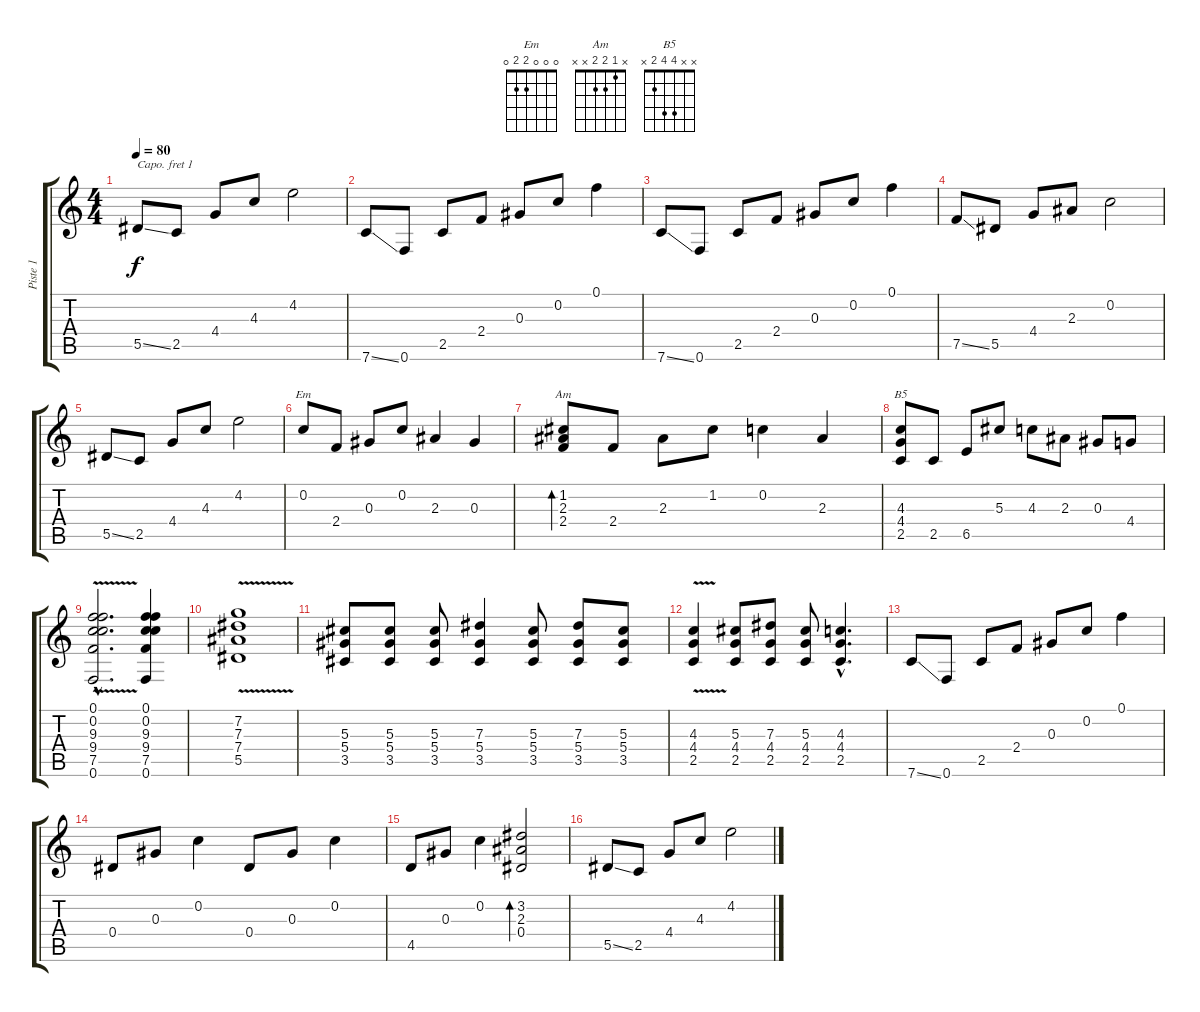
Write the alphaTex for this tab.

\track ("Piste 1" "Piste 1") {instrument acousticguitarnylon}
\staff {score tabs}
\capo 1
\tuning (E4 B3 G3 D3 A2 E2) {hide}
\chord ("Em" 0 0 0 2 2 0)
\chord ("Am" x 1 2 2 x x)
\chord ("B5" x x 4 4 2 x)
\ts (4 4)
\tempo 80
\clef g2
\ks c
5.5{ss}.8{dy f} 2.5.8 4.4.8 4.3.8 4.2.2 |
7.6{ss}.8 0.6.8 2.5.8 2.4.8 0.3.8 0.2.8 0.1.4 |
7.6{ss}.8 0.6.8 2.5.8 2.4.8 0.3.8 0.2.8 0.1.4 |
7.5{ss}.8 5.5.8 4.4.8 2.3.8 0.2.2 |
5.5{ss}.8 2.5.8 4.4.8 4.3.8 4.2.2 |
0.2.8{ch "Em"} 2.4.8 0.3.8 0.2.8 2.3.4 0.3.4 |
(1.2 2.3 2.4).8{bd 480 ch "Am"} 2.4.8 2.3.8 1.2.8 0.2.4 2.3.4 |
(4.3 4.4 2.5).8{ch "B5"} 2.5.8 6.5.8 5.3.8 4.3.8 2.3.8 0.3.8 4.4.8 |
(0.1{v hac} 0.2{v hac} 9.3{v hac} 9.4{v hac} 7.5{v hac} 0.6{v hac}).2{d} (0.1 0.2 9.3 9.4 7.5 0.6).4 |
(7.2{v} 7.3{v} 7.4{v} 5.5{v}).1 |
(5.3 5.4 3.5).8 (5.3 5.4 3.5).8 (5.3 5.4 3.5).8 (7.3 5.4 3.5).4 (5.3 5.4 3.5).8 (7.3 5.4 3.5).8 (5.3 5.4 3.5).8 |
(4.3{v} 4.4{v} 2.5{v}).4 (5.3 4.4 2.5).8 (7.3 4.4 2.5).8 (5.3 4.4 2.5).8 (4.3{hac} 4.4{hac} 2.5{hac}).4{d} |
7.6{ss}.8 0.6.8 2.5.8 2.4.8 0.3.8 0.2.8 0.1.4 |
0.4.8 0.3.8 0.2.4 0.4.8 0.3.8 0.2.4 |
4.5.8 0.3.8 0.2.4 (3.2 2.3 0.4).2{bd 480} |
5.5{ss}.8 2.5.8 4.4.8 4.3.8 4.2.2
